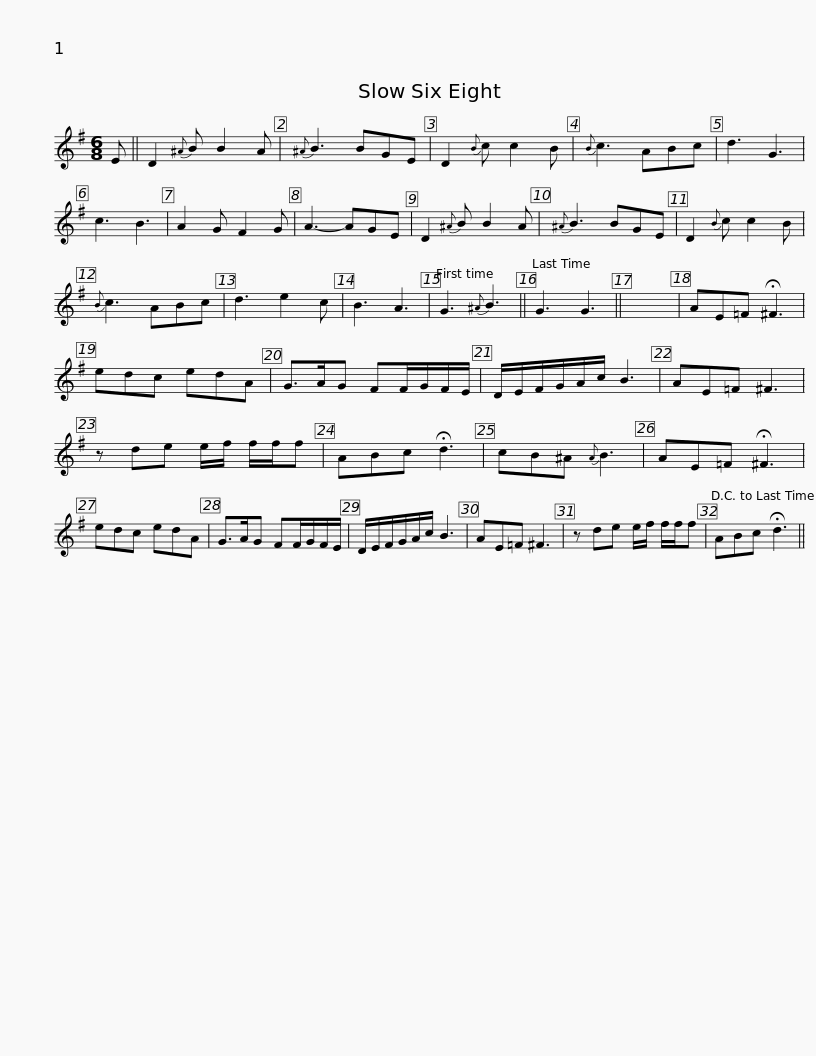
X:1
L:1/8
M:6/8
I:linebreak $
K:G
V:1 treble
V:1
 E || D2{^A} B B2 A |{^A} B3 BGE | D2{B} c c2 B |{B} c3 ABc | %5
 d3 G3 | c3 B3 | A2 G F2 G | A3- AGE |$ D2{^A} B B2 A | %10
{^A} B3 BGE | D2{B} c c2 B |{B} c3 ABc | d3 e2 c | B3 A3 | %15
 G3{^A} B3 || G3 G3 || x6 |$ AE=F !fermata!^F3 | edc edA | %20
 G>AG FF/G/F/E/ | D/E/F/G/A/c/ B3 | AE=F ^F3 | z de e/f/ f/f/f | ABc !fermata!d3 |$ %25
 cB^A{A} B3 | AE=F !fermata!^F3 | edc edA | G>AG FF/G/F/E/ | D/E/F/G/A/c/ B3 | %30
 AE=F ^F3 |$ z de e/f/ f/f/f | ABc !fermata!d3 || %33
